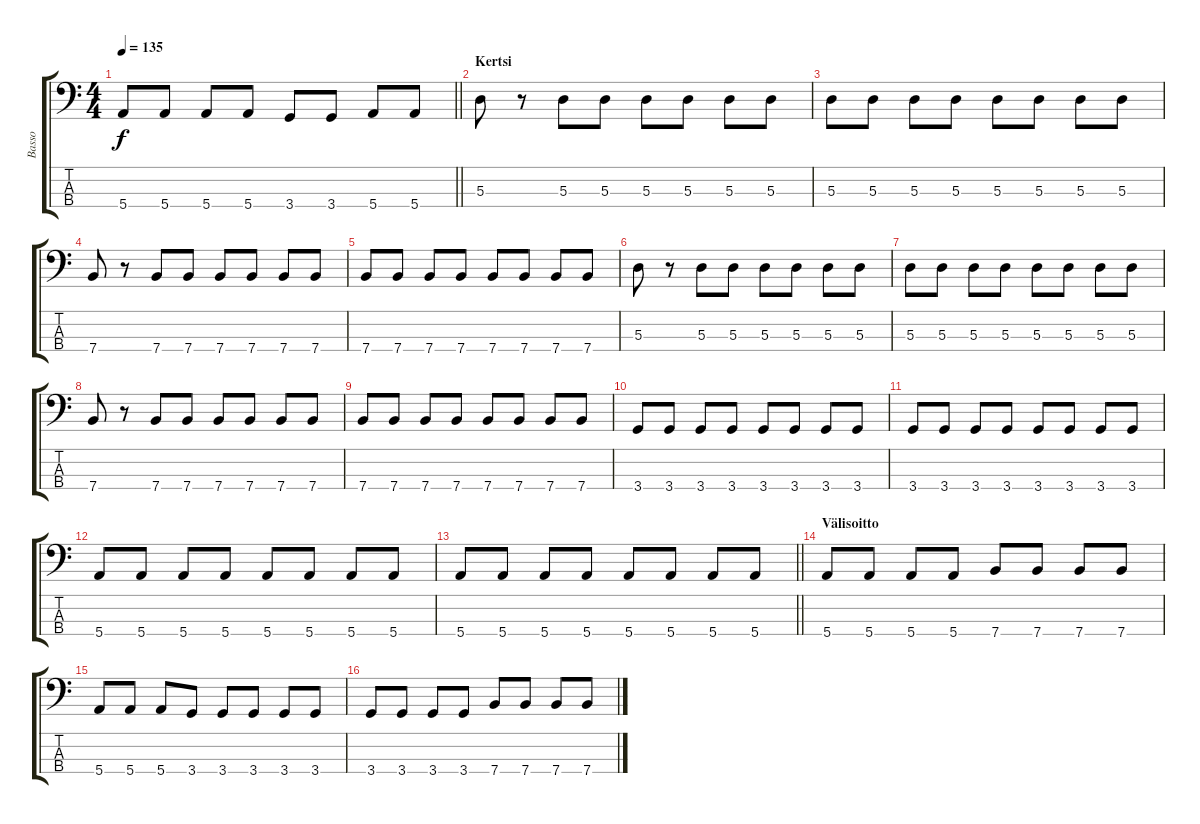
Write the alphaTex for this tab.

\track ("Basso" "Basso") {instrument electricbassfinger}
\staff {score tabs}
\tuning (G2 D2 A1 E1) {hide}
\ts (4 4)
\tempo 135
\clef f4
\barLineRight lightlight
\ks c
5.4.8{dy f} 5.4.8 5.4.8 5.4.8 3.4.8 3.4.8 5.4.8 5.4.8 |
\section ("" "Kertsi")
5.3.8 r.8 5.3.8 5.3.8 5.3.8 5.3.8 5.3.8 5.3.8 |
5.3.8 5.3.8 5.3.8 5.3.8 5.3.8 5.3.8 5.3.8 5.3.8 |
7.4.8 r.8 7.4.8 7.4.8 7.4.8 7.4.8 7.4.8 7.4.8 |
7.4.8 7.4.8 7.4.8 7.4.8 7.4.8 7.4.8 7.4.8 7.4.8 |
5.3.8 r.8 5.3.8 5.3.8 5.3.8 5.3.8 5.3.8 5.3.8 |
5.3.8 5.3.8 5.3.8 5.3.8 5.3.8 5.3.8 5.3.8 5.3.8 |
7.4.8 r.8 7.4.8 7.4.8 7.4.8 7.4.8 7.4.8 7.4.8 |
7.4.8 7.4.8 7.4.8 7.4.8 7.4.8 7.4.8 7.4.8 7.4.8 |
3.4.8 3.4.8 3.4.8 3.4.8 3.4.8 3.4.8 3.4.8 3.4.8 |
3.4.8 3.4.8 3.4.8 3.4.8 3.4.8 3.4.8 3.4.8 3.4.8 |
5.4.8 5.4.8 5.4.8 5.4.8 5.4.8 5.4.8 5.4.8 5.4.8 |
\barLineRight lightlight
5.4.8 5.4.8 5.4.8 5.4.8 5.4.8 5.4.8 5.4.8 5.4.8 |
\section ("" "Välisoitto")
5.4.8 5.4.8 5.4.8 5.4.8 7.4.8 7.4.8 7.4.8 7.4.8 |
5.4.8 5.4.8 5.4.8 3.4.8 3.4.8 3.4.8 3.4.8 3.4.8 |
3.4.8 3.4.8 3.4.8 3.4.8 7.4.8 7.4.8 7.4.8 7.4.8
